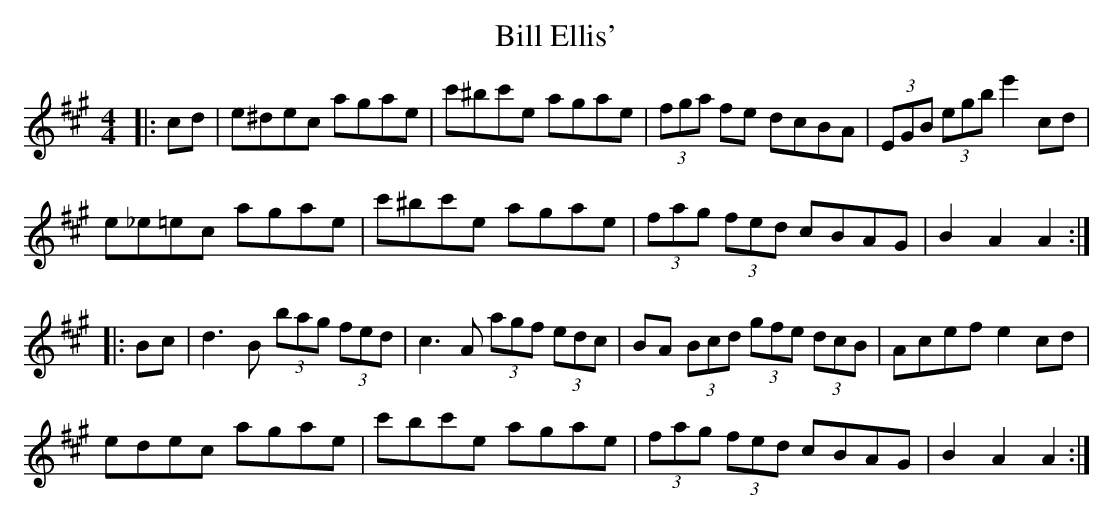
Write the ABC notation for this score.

X:1
T: Bill Ellis'
M: 4/4
L: 1/8
K: Amaj
|:cd|e^dec agae|c'^bc'e agae|(3fga fe dcBA|(3EGB (3egb e'2 cd|
e_e=ec agae|c'^bc'e agae|(3fag (3fed cBAG|B2 A2 A2:|
|:Bc|d3B (3bag (3fed|c3A (3agf (3edc|BA (3Bcd (3gfe (3dcB|Acef e2 cd|
edec agae|c'bc'e agae|(3fag (3fed cBAG|B2 A2 A2:|
